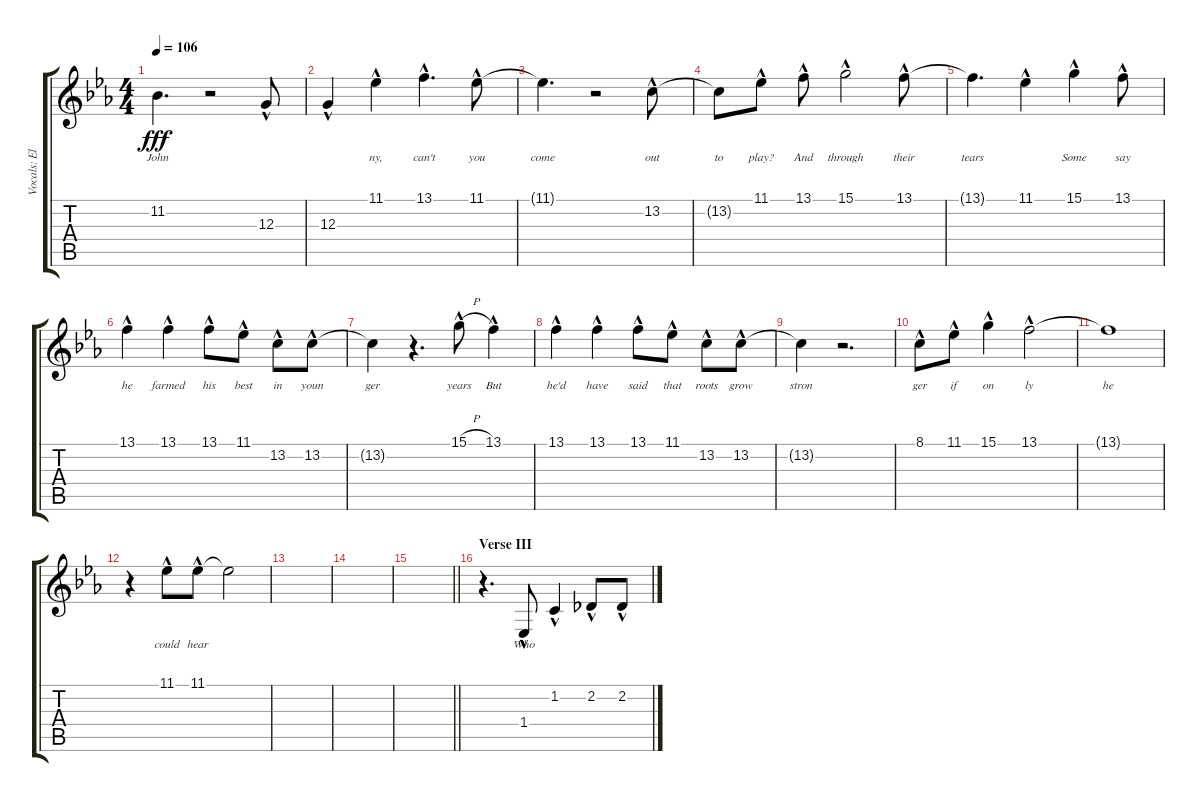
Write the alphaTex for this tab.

\track ("Vocals: Elton" "Vocals: El") {instrument lead2sawtooth}
\staff {score tabs}
\tuning (E4 B3 G3 D3 A2 E2) {hide}
\ts (4 4)
\tempo 106
\clef g2
\ks eb
11.2{t}.4{d lyrics (0 "John") lyrics (1 "") lyrics (2 "") lyrics (3 "") lyrics (4 "") dy fff} r.2 12.3{hac}.8{lyrics (0 "") lyrics (1 "") lyrics (2 "") lyrics (3 "") lyrics (4 "")} |
12.3{hac}.4{lyrics (0 "") lyrics (1 "") lyrics (2 "") lyrics (3 "") lyrics (4 "")} 11.1{hac}.4{lyrics (0 "ny,") lyrics (1 "") lyrics (2 "") lyrics (3 "") lyrics (4 "")} 13.1{hac}.4{d lyrics (0 "can't") lyrics (1 "") lyrics (2 "") lyrics (3 "") lyrics (4 "")} 11.1{hac}.8{lyrics (0 "you") lyrics (1 "") lyrics (2 "") lyrics (3 "") lyrics (4 "")} |
11.1{t}.4{d lyrics (0 "come") lyrics (1 "") lyrics (2 "") lyrics (3 "") lyrics (4 "")} r.2 13.2{hac}.8{lyrics (0 "out") lyrics (1 "") lyrics (2 "") lyrics (3 "") lyrics (4 "")} |
13.2{t}.8{lyrics (0 "to") lyrics (1 "") lyrics (2 "") lyrics (3 "") lyrics (4 "")} 11.1{hac}.8{lyrics (0 "play?") lyrics (1 "") lyrics (2 "") lyrics (3 "") lyrics (4 "")} 13.1{hac}.8{lyrics (0 "And") lyrics (1 "") lyrics (2 "") lyrics (3 "") lyrics (4 "")} 15.1{hac}.2{lyrics (0 "through") lyrics (1 "") lyrics (2 "") lyrics (3 "") lyrics (4 "")} 13.1{hac}.8{lyrics (0 "their") lyrics (1 "") lyrics (2 "") lyrics (3 "") lyrics (4 "")} |
13.1{t}.4{d lyrics (0 "tears") lyrics (1 "") lyrics (2 "") lyrics (3 "") lyrics (4 "")} 11.1{hac}.4{lyrics (0 "") lyrics (1 "") lyrics (2 "") lyrics (3 "") lyrics (4 "")} 15.1{hac}.4{lyrics (0 "Some") lyrics (1 "") lyrics (2 "") lyrics (3 "") lyrics (4 "")} 13.1{hac}.8{lyrics (0 "say") lyrics (1 "") lyrics (2 "") lyrics (3 "") lyrics (4 "")} |
13.1{hac}.4{lyrics (0 "he") lyrics (1 "") lyrics (2 "") lyrics (3 "") lyrics (4 "")} 13.1{hac}.4{lyrics (0 "farmed") lyrics (1 "") lyrics (2 "") lyrics (3 "") lyrics (4 "")} 13.1{hac}.8{lyrics (0 "his") lyrics (1 "") lyrics (2 "") lyrics (3 "") lyrics (4 "")} 11.1{hac}.8{lyrics (0 "best") lyrics (1 "") lyrics (2 "") lyrics (3 "") lyrics (4 "")} 13.2{hac}.8{lyrics (0 "in") lyrics (1 "") lyrics (2 "") lyrics (3 "") lyrics (4 "")} 13.2{hac}.8{lyrics (0 "youn") lyrics (1 "") lyrics (2 "") lyrics (3 "") lyrics (4 "")} |
13.2{t}.4{lyrics (0 "ger") lyrics (1 "") lyrics (2 "") lyrics (3 "") lyrics (4 "")} r.4{d} 15.1{h hac}.8{lyrics (0 "years") lyrics (1 "") lyrics (2 "") lyrics (3 "") lyrics (4 "")} 13.1{hac}.4{lyrics (0 "But") lyrics (1 "") lyrics (2 "") lyrics (3 "") lyrics (4 "")} |
13.1{hac}.4{lyrics (0 "he'd") lyrics (1 "") lyrics (2 "") lyrics (3 "") lyrics (4 "")} 13.1{hac}.4{lyrics (0 "have") lyrics (1 "") lyrics (2 "") lyrics (3 "") lyrics (4 "")} 13.1{hac}.8{lyrics (0 "said") lyrics (1 "") lyrics (2 "") lyrics (3 "") lyrics (4 "")} 11.1{hac}.8{lyrics (0 "that") lyrics (1 "") lyrics (2 "") lyrics (3 "") lyrics (4 "")} 13.2{hac}.8{lyrics (0 "roots") lyrics (1 "") lyrics (2 "") lyrics (3 "") lyrics (4 "")} 13.2{hac}.8{lyrics (0 "grow") lyrics (1 "") lyrics (2 "") lyrics (3 "") lyrics (4 "")} |
13.2{t}.4{lyrics (0 "stron") lyrics (1 "") lyrics (2 "") lyrics (3 "") lyrics (4 "")} r.2{d} |
8.1{hac}.8{lyrics (0 "ger") lyrics (1 "") lyrics (2 "") lyrics (3 "") lyrics (4 "")} 11.1{hac}.8{lyrics (0 "if") lyrics (1 "") lyrics (2 "") lyrics (3 "") lyrics (4 "")} 15.1{hac}.4{lyrics (0 "on") lyrics (1 "") lyrics (2 "") lyrics (3 "") lyrics (4 "")} 13.1{hac}.2{lyrics (0 "ly") lyrics (1 "") lyrics (2 "") lyrics (3 "") lyrics (4 "")} |
13.1{t}.1{lyrics (0 "he") lyrics (1 "") lyrics (2 "") lyrics (3 "") lyrics (4 "")} |
r.4 11.1{hac}.8{lyrics (0 "could") lyrics (1 "") lyrics (2 "") lyrics (3 "") lyrics (4 "")} 11.1{hac}.8{lyrics (0 "hear") lyrics (1 "") lyrics (2 "") lyrics (3 "") lyrics (4 "")} 11.1{t}.2{lyrics (0 "") lyrics (1 "") lyrics (2 "") lyrics (3 "") lyrics (4 "")} |
|
|
\barLineRight lightlight
|
\section ("" "Verse III")
r.4{d} 1.4{hac}.8{lyrics (0 "Who") lyrics (1 "") lyrics (2 "") lyrics (3 "") lyrics (4 "")} 1.2{hac}.4{lyrics (0 "") lyrics (1 "") lyrics (2 "") lyrics (3 "") lyrics (4 "")} 2.2{hac}.8{lyrics (0 "") lyrics (1 "") lyrics (2 "") lyrics (3 "") lyrics (4 "")} 2.2{hac}.8{lyrics (0 "") lyrics (1 "") lyrics (2 "") lyrics (3 "") lyrics (4 "")}
